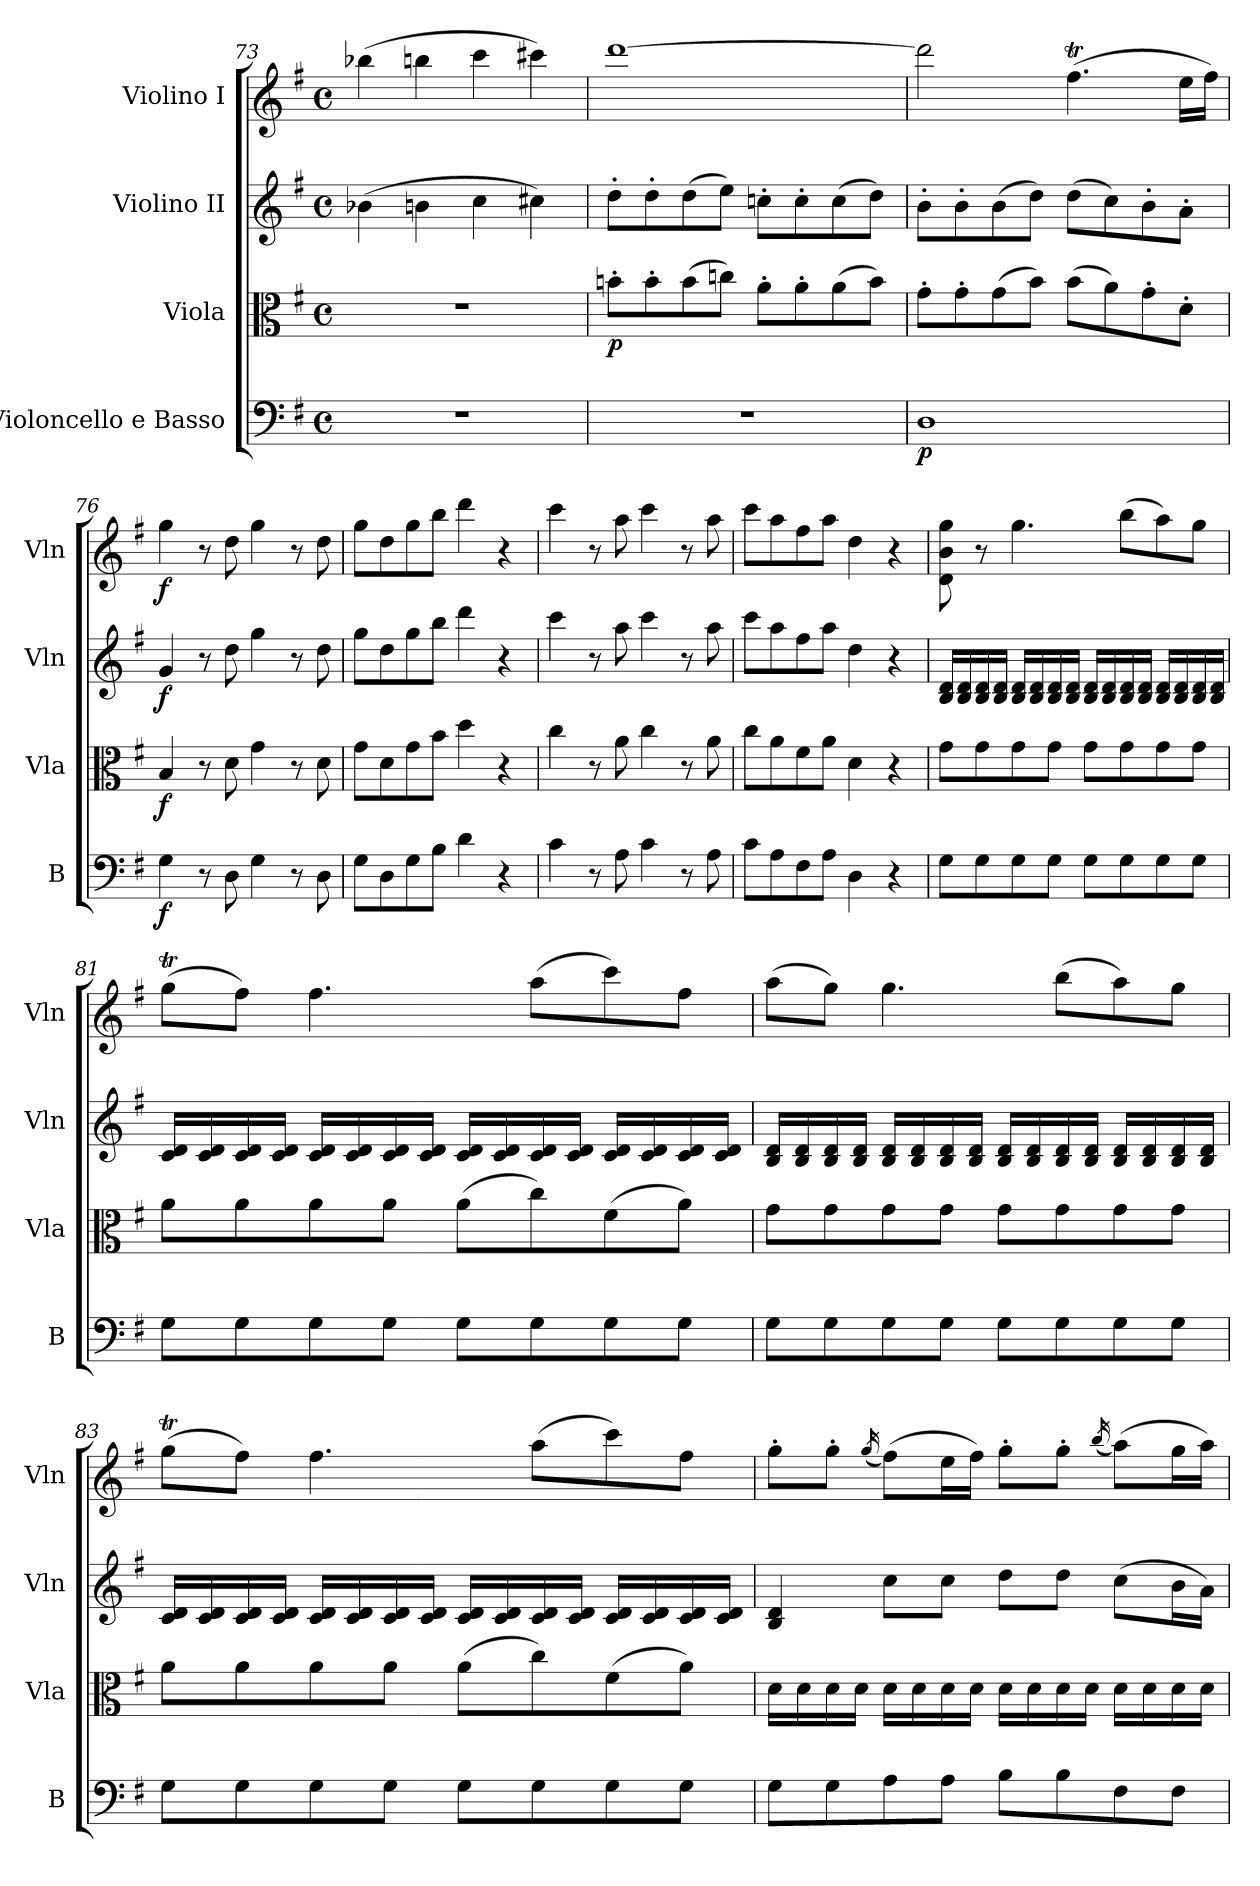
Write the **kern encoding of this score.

**kern	**dynam	**kern	**dynam	**kern	**dynam	**kern	**dynam
*part4	*part4	*part3	*part3	*part2	*part2	*part1	*part1
*staff4	*staff4	*staff3	*staff3	*staff2	*staff2	*staff1	*staff1
*I"Violoncello e Basso	*	*I"Viola	*	*I"Violino II	*	*I"Violino I	*
*I'B	*	*I'Vla	*	*I'Vln	*	*I'Vln	*
*clefF4	*	*clefC3	*	*clefG2	*	*clefG2	*
*k[f#]	*	*k[f#]	*	*k[f#]	*	*k[f#]	*
*G:	*	*G:	*	*G:	*	*G:	*
*M4/4	*	*M4/4	*	*M4/4	*	*M4/4	*
*met(c)	*	*met(c)	*	*met(c)	*	*met(c)	*
=73	=73	=73	=73	=73	=73	=73	=73
1r	.	1r	.	(4b-X	.	(4bb-X	.
.	.	.	.	4bn	.	4bbn	.
.	.	.	.	4cc	.	4ccc	.
.	.	.	.	4cc#X)	.	4ccc#X)	.
!!LO:LB:g=z
=74	=74	=74	=74	=74	=74	=74	=74
1r	.	8bn'L	p	8dd'L	.	[1ddd	.
.	.	8b'	.	8dd'	.	.	.
.	.	(8b	.	(8dd	.	.	.
.	.	8ccnJ)	.	8eeJ)	.	.	.
.	.	8a'L	.	8ccn'L	.	.	.
.	.	8a'	.	8cc'	.	.	.
.	.	(8a	.	(8cc	.	.	.
.	.	8bJ)	.	8ddJ)	.	.	.
=75	=75	=75	=75	=75	=75	=75	=75
1D	p	8g'L	.	8b'L	.	2ddd]	.
.	.	8g'	.	8b'	.	.	.
.	.	(8g	.	(8b	.	.	.
.	.	8bJ)	.	8ddJ)	.	.	.
.	.	(8bL	.	(8ddL	.	(4.ff#t	.
.	.	8a)	.	8cc)	.	.	.
.	.	8g'	.	8b'	.	.	.
.	.	8d'J	.	8a'J	.	16eeLL	.
.	.	.	.	.	.	16ff#JJ)	.
=76	=76	=76	=76	=76	=76	=76	=76
4G	f	4B	f	4g	f	4gg	f
8r	.	8r	.	8r	.	8r	.
8D	.	8d	.	8dd	.	8dd	.
4G	.	4g	.	4gg	.	4gg	.
8r	.	8r	.	8r	.	8r	.
8D	.	8d	.	8dd	.	8dd	.
=77	=77	=77	=77	=77	=77	=77	=77
8GL	.	8gL	.	8ggL	.	8ggL	.
8D	.	8d	.	8dd	.	8dd	.
8G	.	8g	.	8gg	.	8gg	.
8BJ	.	8bJ	.	8bbJ	.	8bbJ	.
4d	.	4dd	.	4ddd	.	4ddd	.
4r	.	4r	.	4r	.	4r	.
=78	=78	=78	=78	=78	=78	=78	=78
4c	.	4cc	.	4ccc	.	4ccc	.
8r	.	8r	.	8r	.	8r	.
8A	.	8a	.	8aa	.	8aa	.
4c	.	4cc	.	4ccc	.	4ccc	.
8r	.	8r	.	8r	.	8r	.
8A	.	8a	.	8aa	.	8aa	.
=79	=79	=79	=79	=79	=79	=79	=79
8cL	.	8ccL	.	8cccL	.	8cccL	.
8A	.	8a	.	8aa	.	8aa	.
8F#	.	8f#	.	8ff#	.	8ff#	.
8AJ	.	8aJ	.	8aaJ	.	8aaJ	.
4D	.	4d	.	4dd	.	4dd	.
4r	.	4r	.	4r	.	4r	.
!!LO:PB:g=z
=80	=80	=80	=80	=80	=80	=80	=80
8GL	.	8gL	.	16d 16BLL	.	8gg 8b 8d	.
.	.	.	.	16d 16B	.	.	.
8G	.	8g	.	16d 16B	.	8r	.
.	.	.	.	16d 16BJJ	.	.	.
8G	.	8g	.	16d 16BLL	.	4.gg	.
.	.	.	.	16d 16B	.	.	.
8GJ	.	8gJ	.	16d 16B	.	.	.
.	.	.	.	16d 16BJJ	.	.	.
8GL	.	8gL	.	16d 16BLL	.	.	.
.	.	.	.	16d 16B	.	.	.
8G	.	8g	.	16d 16B	.	(8bbL	.
.	.	.	.	16d 16BJJ	.	.	.
8G	.	8g	.	16d 16BLL	.	8aa)	.
.	.	.	.	16d 16B	.	.	.
8GJ	.	8gJ	.	16d 16B	.	8ggJ	.
.	.	.	.	16d 16BJJ	.	.	.
=81	=81	=81	=81	=81	=81	=81	=81
8GL	.	8aL	.	16d 16cLL	.	(8ggTL	.
.	.	.	.	16d 16c	.	.	.
8G	.	8a	.	16d 16c	.	8ff#J)	.
.	.	.	.	16d 16cJJ	.	.	.
8G	.	8a	.	16d 16cLL	.	4.ff#	.
.	.	.	.	16d 16c	.	.	.
8GJ	.	8aJ	.	16d 16c	.	.	.
.	.	.	.	16d 16cJJ	.	.	.
8GL	.	(8aL	.	16d 16cLL	.	.	.
.	.	.	.	16d 16c	.	.	.
8G	.	8cc)	.	16d 16c	.	(8aaL	.
.	.	.	.	16d 16cJJ	.	.	.
8G	.	(8f#	.	16d 16cLL	.	8ccc)	.
.	.	.	.	16d 16c	.	.	.
8GJ	.	8aJ)	.	16d 16c	.	8ff#J	.
.	.	.	.	16d 16cJJ	.	.	.
=82	=82	=82	=82	=82	=82	=82	=82
8GL	.	8gL	.	16d 16BLL	.	(8aaL	.
.	.	.	.	16d 16B	.	.	.
8G	.	8g	.	16d 16B	.	8ggJ)	.
.	.	.	.	16d 16BJJ	.	.	.
8G	.	8g	.	16d 16BLL	.	4.gg	.
.	.	.	.	16d 16B	.	.	.
8GJ	.	8gJ	.	16d 16B	.	.	.
.	.	.	.	16d 16BJJ	.	.	.
8GL	.	8gL	.	16d 16BLL	.	.	.
.	.	.	.	16d 16B	.	.	.
8G	.	8g	.	16d 16B	.	(8bbL	.
.	.	.	.	16d 16BJJ	.	.	.
8G	.	8g	.	16d 16BLL	.	8aa)	.
.	.	.	.	16d 16B	.	.	.
8GJ	.	8gJ	.	16d 16B	.	8ggJ	.
.	.	.	.	16d 16BJJ	.	.	.
!!LO:LB:g=z
=83	=83	=83	=83	=83	=83	=83	=83
8GL	.	8aL	.	16d 16cLL	.	(8ggTL	.
.	.	.	.	16d 16c	.	.	.
8G	.	8a	.	16d 16c	.	8ff#J)	.
.	.	.	.	16d 16cJJ	.	.	.
8G	.	8a	.	16d 16cLL	.	4.ff#	.
.	.	.	.	16d 16c	.	.	.
8GJ	.	8aJ	.	16d 16c	.	.	.
.	.	.	.	16d 16cJJ	.	.	.
8GL	.	(8aL	.	16d 16cLL	.	.	.
.	.	.	.	16d 16c	.	.	.
8G	.	8cc)	.	16d 16c	.	(8aaL	.
.	.	.	.	16d 16cJJ	.	.	.
8G	.	(8f#	.	16d 16cLL	.	8ccc)	.
.	.	.	.	16d 16c	.	.	.
8GJ	.	8aJ)	.	16d 16c	.	8ff#J	.
.	.	.	.	16d 16cJJ	.	.	.
=84	=84	=84	=84	=84	=84	=84	=84
8GL	.	16dLL	.	4d 4B	.	8gg'L	.
.	.	16d	.	.	.	.	.
8G	.	16d	.	.	.	8gg'J	.
.	.	16dJJ	.	.	.	.	.
.	.	.	.	.	.	(<16qgg/	.
8A	.	16dLL	.	8ccL	.	(8ff#L)	.
.	.	16d	.	.	.	.	.
8AJ	.	16d	.	8ccJ	.	16eeL	.
.	.	16dJJ	.	.	.	16ff#JJ)	.
8BL	.	16dLL	.	8ddL	.	8gg'L	.
.	.	16d	.	.	.	.	.
8B	.	16d	.	8ddJ	.	8gg'J	.
.	.	16dJJ	.	.	.	.	.
.	.	.	.	.	.	(<16qbb/	.
8F#	.	16dLL	.	(8ccL	.	(8aaL)	.
.	.	16d	.	.	.	.	.
8F#J	.	16d	.	16bL	.	16ggL	.
.	.	16dJJ	.	16aJJ)	.	16aaJJ)	.
=	=	=	=	=	=	=	=
*-	*-	*-	*-	*-	*-	*-	*-
